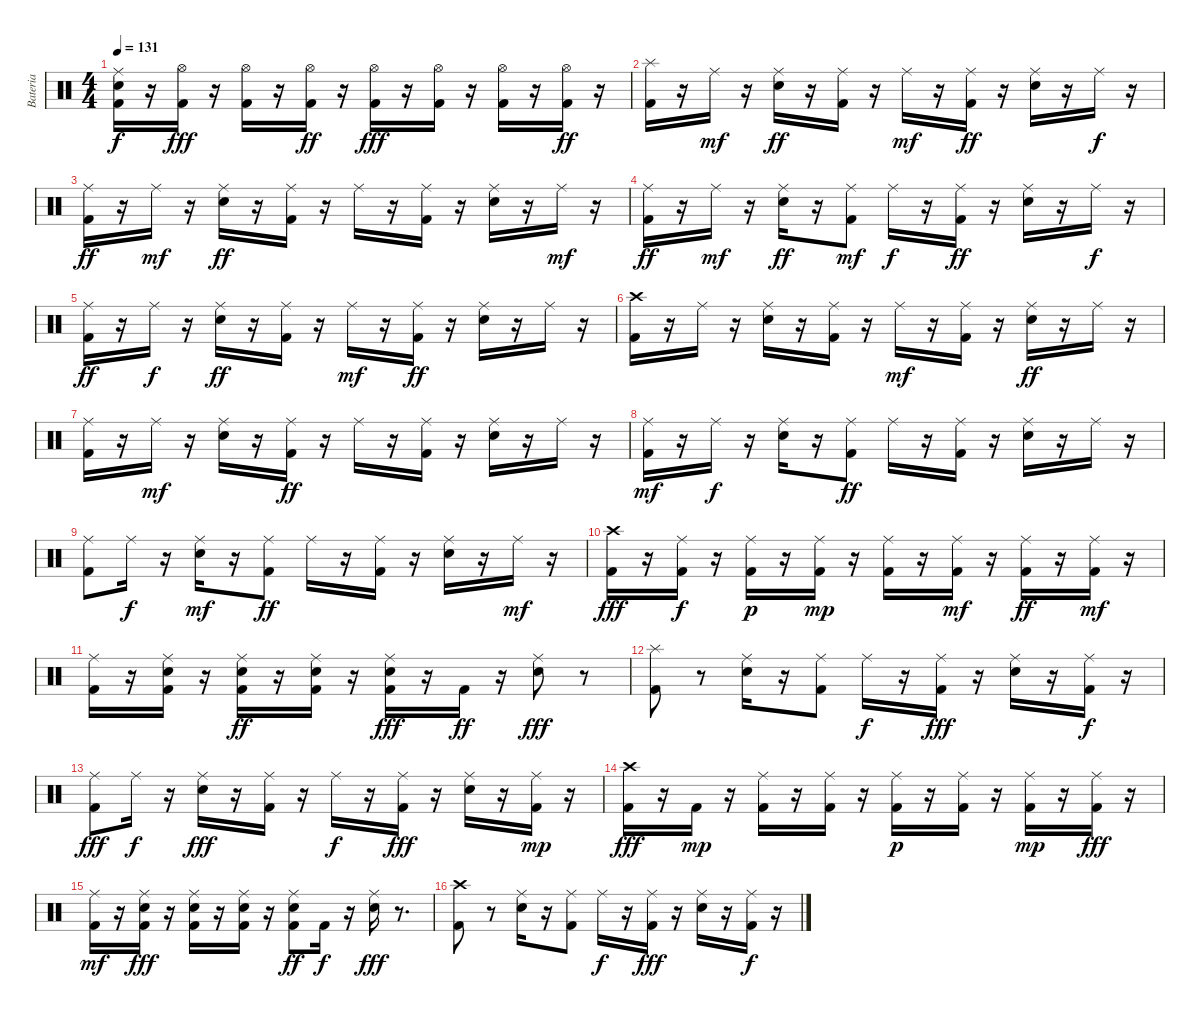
\track ("Bateria" "Bateria") {instrument percussion}
\staff {score}
\articulation defaults
\ts (4 4)
\tempo 131
\clef neutral
\ks c
("Electric Snare (hit)" "Kick (hit) 2" "Ride (middle)").16{dy f} r.16 ("Kick (hit) 2" "Hi-Hat (open)").16{dy fff} r.16 ("Kick (hit) 2" "Hi-Hat (open)").16 r.16 ("Kick (hit) 2" "Hi-Hat (open)").16{dy ff} r.16 ("Kick (hit) 2" "Hi-Hat (open)").16{dy fff} r.16 ("Kick (hit) 2" "Hi-Hat (open)").16 r.16 ("Kick (hit) 2" "Hi-Hat (open)").16 r.16 ("Kick (hit) 2" "Hi-Hat (open)").16{dy ff} r.16 |
("Kick (hit) 2" "Splash (hit)").16 r.16 "Ride (middle)".16{dy mf} r.16 ("Electric Snare (hit)" "Ride (middle)").16{dy ff} r.16 ("Kick (hit) 2" "Ride (middle)").16 r.16 "Ride (middle)".16{dy mf} r.16 ("Ride (middle)" "Kick (hit) 2").16{dy ff} r.16 ("Electric Snare (hit)" "Ride (middle)").16 r.16 "Ride (middle)".16{dy f} r.16 |
("Kick (hit) 2" "Ride (middle)").16{dy ff} r.16 "Ride (middle)".16{dy mf} r.16 ("Electric Snare (hit)" "Ride (middle)").16{dy ff} r.16 ("Kick (hit) 2" "Ride (middle)").16 r.16 "Ride (middle)".16 r.16 ("Ride (middle)" "Kick (hit) 2").16 r.16 ("Electric Snare (hit)" "Ride (middle)").16 r.16 "Ride (middle)".16{dy mf} r.16 |
("Kick (hit) 2" "Ride (middle)").16{dy ff} r.16 "Ride (middle)".16{dy mf} r.16 ("Electric Snare (hit)" "Ride (middle)").16{dy ff} r.16 ("Kick (hit) 2" "Ride (middle)").8{dy mf} "Ride (middle)".16{dy f} r.16 ("Kick (hit) 2" "Ride (middle)").16{dy ff} r.16 ("Electric Snare (hit)" "Ride (middle)").16 r.16 "Ride (middle)".16{dy f} r.16 |
("Kick (hit) 2" "Ride (middle)").16{dy ff} r.16 "Ride (middle)".16{dy f} r.16 ("Electric Snare (hit)" "Ride (middle)").16{dy ff} r.16 ("Ride (middle)" "Kick (hit) 2").16 r.16 "Ride (middle)".16{dy mf} r.16 ("Kick (hit) 2" "Ride (middle)").16{dy ff} r.16 ("Electric Snare (hit)" "Ride (middle)").16 r.16 "Ride (middle)".16 r.16 |
("Crash high (hit)" "Kick (hit) 2").16 r.16 "Ride (middle)".16 r.16 ("Electric Snare (hit)" "Ride (middle)").16 r.16 ("Ride (middle)" "Kick (hit) 2").16 r.16 "Ride (middle)".16{dy mf} r.16 ("Ride (middle)" "Kick (hit) 2").16 r.16 ("Electric Snare (hit)" "Ride (middle)").16{dy ff} r.16 "Ride (middle)".16 r.16 |
("Ride (middle)" "Kick (hit) 2").16 r.16 "Ride (middle)".16{dy mf} r.16 ("Electric Snare (hit)" "Ride (middle)").16 r.16 ("Kick (hit) 2" "Ride (middle)").16{dy ff} r.16 "Ride (middle)".16 r.16 ("Kick (hit) 2" "Ride (middle)").16 r.16 ("Electric Snare (hit)" "Ride (middle)").16 r.16 "Ride (middle)".16 r.16 |
("Kick (hit) 2" "Ride (middle)").16{dy mf} r.16 "Ride (middle)".16{dy f} r.16 ("Ride (middle)" "Electric Snare (hit)").16 r.16 ("Kick (hit) 2" "Ride (middle)").8{dy ff} "Ride (middle)".16 r.16 ("Kick (hit) 2" "Ride (middle)").16 r.16 ("Electric Snare (hit)" "Ride (middle)").16 r.16 "Ride (middle)".16 r.16 |
("Kick (hit) 2" "Ride (middle)").8 "Ride (middle)".16{dy f} r.16 ("Electric Snare (hit)" "Ride (middle)").16{dy mf} r.16 ("Kick (hit) 2" "Ride (middle)").8{dy ff} "Ride (middle)".16 r.16 ("Kick (hit) 2" "Ride (middle)").16 r.16 ("Electric Snare (hit)" "Ride (middle)").16 r.16 "Ride (middle)".16{dy mf} r.16 |
("Crash high (hit)" "Kick (hit) 2").16{dy fff} r.16 ("Kick (hit) 2" "Ride (middle)").16{dy f} r.16 ("Kick (hit) 2" "Ride (middle)").16{dy p} r.16 ("Kick (hit) 2" "Ride (middle)").16{dy mp} r.16 ("Kick (hit) 2" "Ride (middle)").16 r.16 ("Ride (middle)" "Kick (hit) 2").16{dy mf} r.16 ("Ride (middle)" "Kick (hit) 2").16{dy ff} r.16 ("Ride (middle)" "Kick (hit) 2").16{dy mf} r.16 |
("Ride (middle)" "Kick (hit) 2").16 r.16 ("Ride (middle)" "Electric Snare (hit)" "Kick (hit) 2").16 r.16 ("Ride (middle)" "Electric Snare (hit)" "Kick (hit) 2").16{dy ff} r.16 ("Ride (middle)" "Kick (hit) 2" "Electric Snare (hit)").16 r.16 ("Kick (hit) 2" "Electric Snare (hit)" "Ride (middle)").16{dy fff} r.16 "Kick (hit) 2".16{dy ff} r.16 ("Electric Snare (hit)" "Ride (middle)").8{dy fff} r.8 |
("Kick (hit) 2" "Splash (hit)").8 r.8 ("Electric Snare (hit)" "Ride (middle)").16 r.16 ("Ride (middle)" "Kick (hit) 2").8 "Ride (middle)".16{dy f} r.16 ("Ride (middle)" "Kick (hit) 2").16{dy fff} r.16 ("Ride (middle)" "Electric Snare (hit)").16 r.16 ("Ride (middle)" "Kick (hit) 2").16{dy f} r.16 |
("Ride (middle)" "Kick (hit) 2").8{dy fff} "Ride (middle)".16{dy f} r.16 ("Ride (middle)" "Electric Snare (hit)").16{dy fff} r.16 ("Kick (hit) 2" "Ride (middle)").16 r.16 "Ride (middle)".16{dy f} r.16 ("Kick (hit) 2" "Ride (middle)").16{dy fff} r.16 ("Electric Snare (hit)" "Ride (middle)").16 r.16 ("Ride (middle)" "Kick (hit) 2").16{dy mp} r.16 |
("Kick (hit) 2" "Crash high (hit)").16{dy fff} r.16 "Kick (hit) 2".16{dy mp} r.16 ("Ride (middle)" "Kick (hit) 2").16 r.16 ("Kick (hit) 2" "Ride (middle)").16 r.16 ("Kick (hit) 2" "Ride (middle)").16{dy p} r.16 ("Kick (hit) 2" "Ride (middle)").16 r.16 ("Ride (middle)" "Kick (hit) 2").16{dy mp} r.16 ("Ride (middle)" "Kick (hit) 2").16{dy fff} r.16 |
("Kick (hit) 2" "Ride (middle)").16{dy mf} r.16 ("Electric Snare (hit)" "Kick (hit) 2" "Ride (middle)").16{dy fff} r.16 ("Electric Snare (hit)" "Kick (hit) 2" "Ride (middle)").16 r.16 ("Ride (middle)" "Electric Snare (hit)" "Kick (hit) 2").16 r.16 ("Kick (hit) 2" "Electric Snare (hit)" "Ride (middle)").8{dy ff} "Kick (hit) 2".16{dy f} r.16 ("Ride (middle)" "Electric Snare (hit)").16{dy fff} r.8{d} |
("Kick (hit) 2" "Crash high (hit)").8 r.8 ("Electric Snare (hit)" "Ride (middle)").16 r.16 ("Kick (hit) 2" "Ride (middle)").8 "Ride (middle)".16{dy f} r.16 ("Ride (middle)" "Kick (hit) 2").16{dy fff} r.16 ("Electric Snare (hit)" "Ride (middle)").16 r.16 ("Kick (hit) 2" "Ride (middle)").16{dy f} r.16
